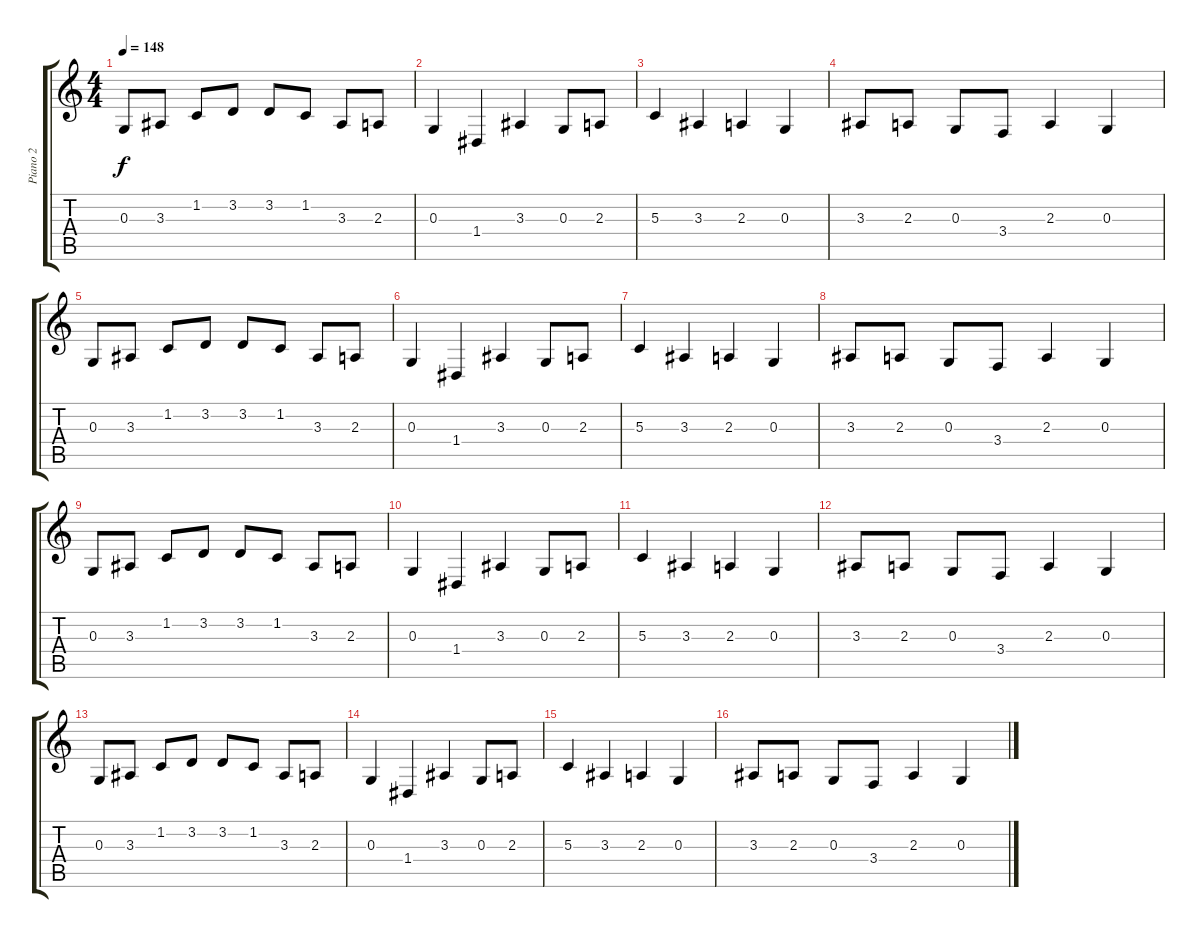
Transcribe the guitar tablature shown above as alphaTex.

\track ("Piano 2" "Piano 2") {instrument acousticgrandpiano}
\staff {score tabs}
\tuning (E4 B3 G3 D3 A2 E2) {hide}
\ts (4 4)
\tempo 148
\clef g2
\ks c
0.3.8{dy f} 3.3.8 1.2.8 3.2.8 3.2.8 1.2.8 3.3.8 2.3.8 |
0.3.4 1.4.4 3.3.4 0.3.8 2.3.8 |
5.3.4 3.3.4 2.3.4 0.3.4 |
3.3.8 2.3.8 0.3.8 3.4.8 2.3.4 0.3.4 |
0.3.8 3.3.8 1.2.8 3.2.8 3.2.8 1.2.8 3.3.8 2.3.8 |
0.3.4 1.4.4 3.3.4 0.3.8 2.3.8 |
5.3.4 3.3.4 2.3.4 0.3.4 |
3.3.8 2.3.8 0.3.8 3.4.8 2.3.4 0.3.4 |
0.3.8 3.3.8 1.2.8 3.2.8 3.2.8 1.2.8 3.3.8 2.3.8 |
0.3.4 1.4.4 3.3.4 0.3.8 2.3.8 |
5.3.4 3.3.4 2.3.4 0.3.4 |
3.3.8 2.3.8 0.3.8 3.4.8 2.3.4 0.3.4 |
0.3.8 3.3.8 1.2.8 3.2.8 3.2.8 1.2.8 3.3.8 2.3.8 |
0.3.4 1.4.4 3.3.4 0.3.8 2.3.8 |
5.3.4 3.3.4 2.3.4 0.3.4 |
3.3.8 2.3.8 0.3.8 3.4.8 2.3.4 0.3.4
